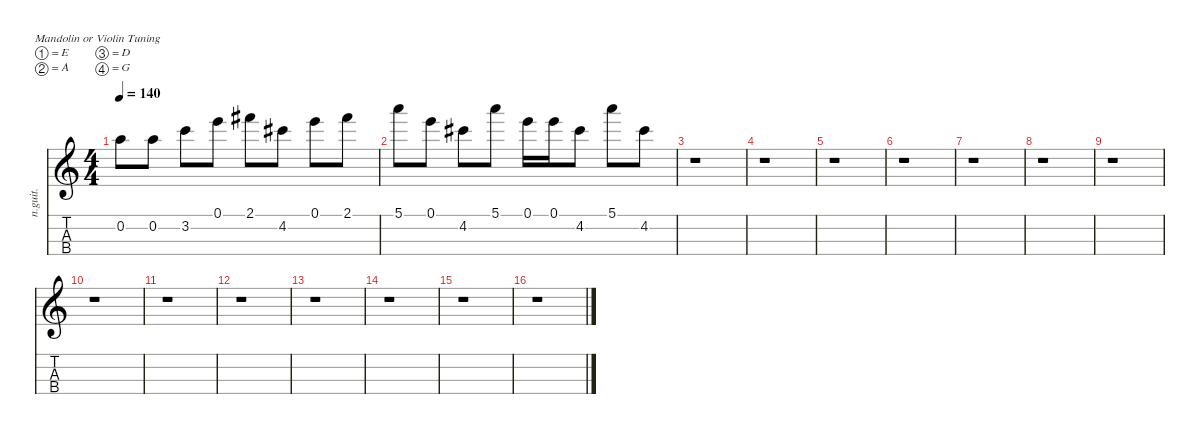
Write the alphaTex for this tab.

\defaultSystemsLayout 4
\hideDynamics
\bracketExtendMode nobrackets
\otherSystemsTrackNameOrientation horizontal
\track ("El. guitar" "n.guit.") {instrument acousticguitarnylon}
\staff {score tabs}
\tuning (E5 A4 D4 G3)
\ts (4 4)
\tempo 140
\clef g2
\ks c
0.2.8{dy f beam Down} 0.2.8{beam Down} 3.2.8{beam Down} 0.1.8{beam Down} 2.1{acc #}.8{beam Down} 4.2{acc #}.8{beam Down} 0.1.8{beam Down} 2.1{acc #}.8{beam Down} |
5.1.8{beam Down} 0.1.8{beam Down} 4.2{acc #}.8{beam Down} 5.1.8{beam Down} 0.1.16{beam Down} 0.1.16{beam Down} 4.2{acc #}.8{beam Down} 5.1.8{beam Down} 4.2{acc #}.8{beam Down} |
r.1{beam Down} |
r.1{beam Down} |
r.1{beam Down} |
r.1{beam Down} |
r.1{beam Down} |
r.1{beam Down} |
r.1{beam Down} |
r.1{beam Down} |
r.1{beam Down} |
r.1{beam Down} |
r.1{beam Down} |
r.1{beam Down} |
r.1{beam Down} |
r.1{beam Down}
